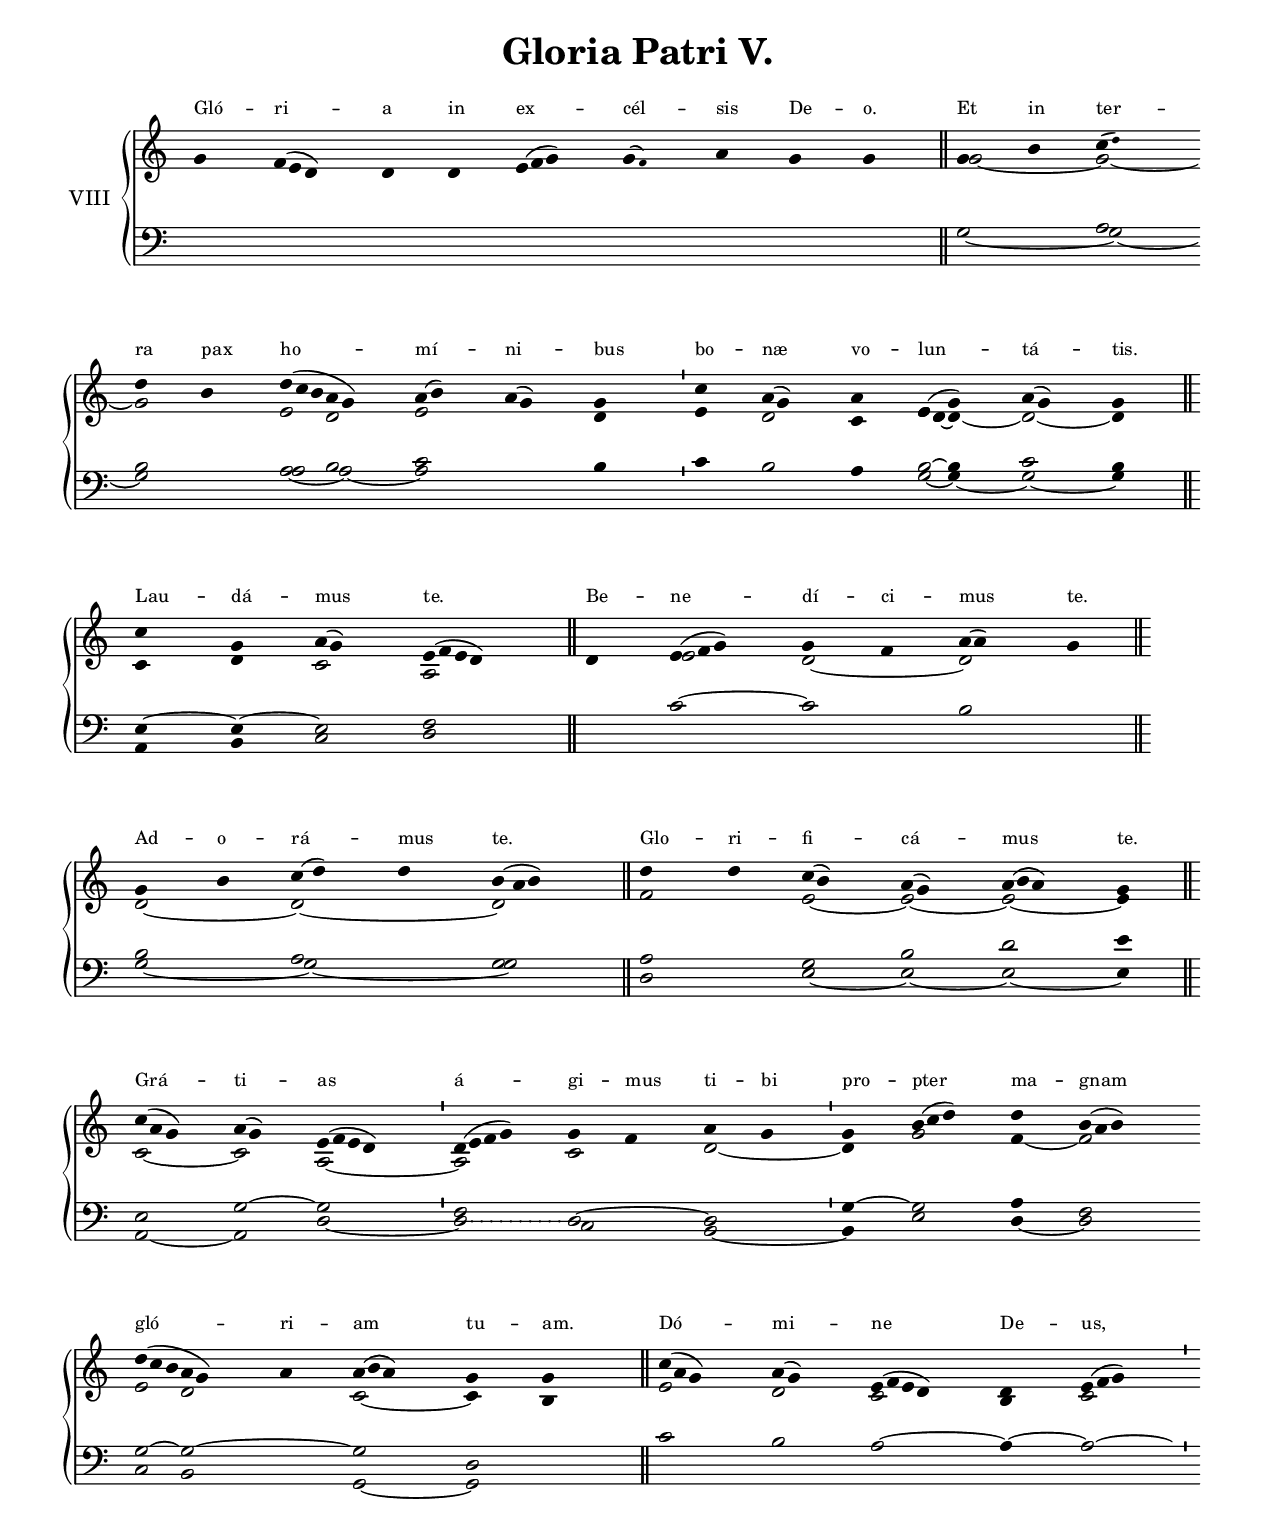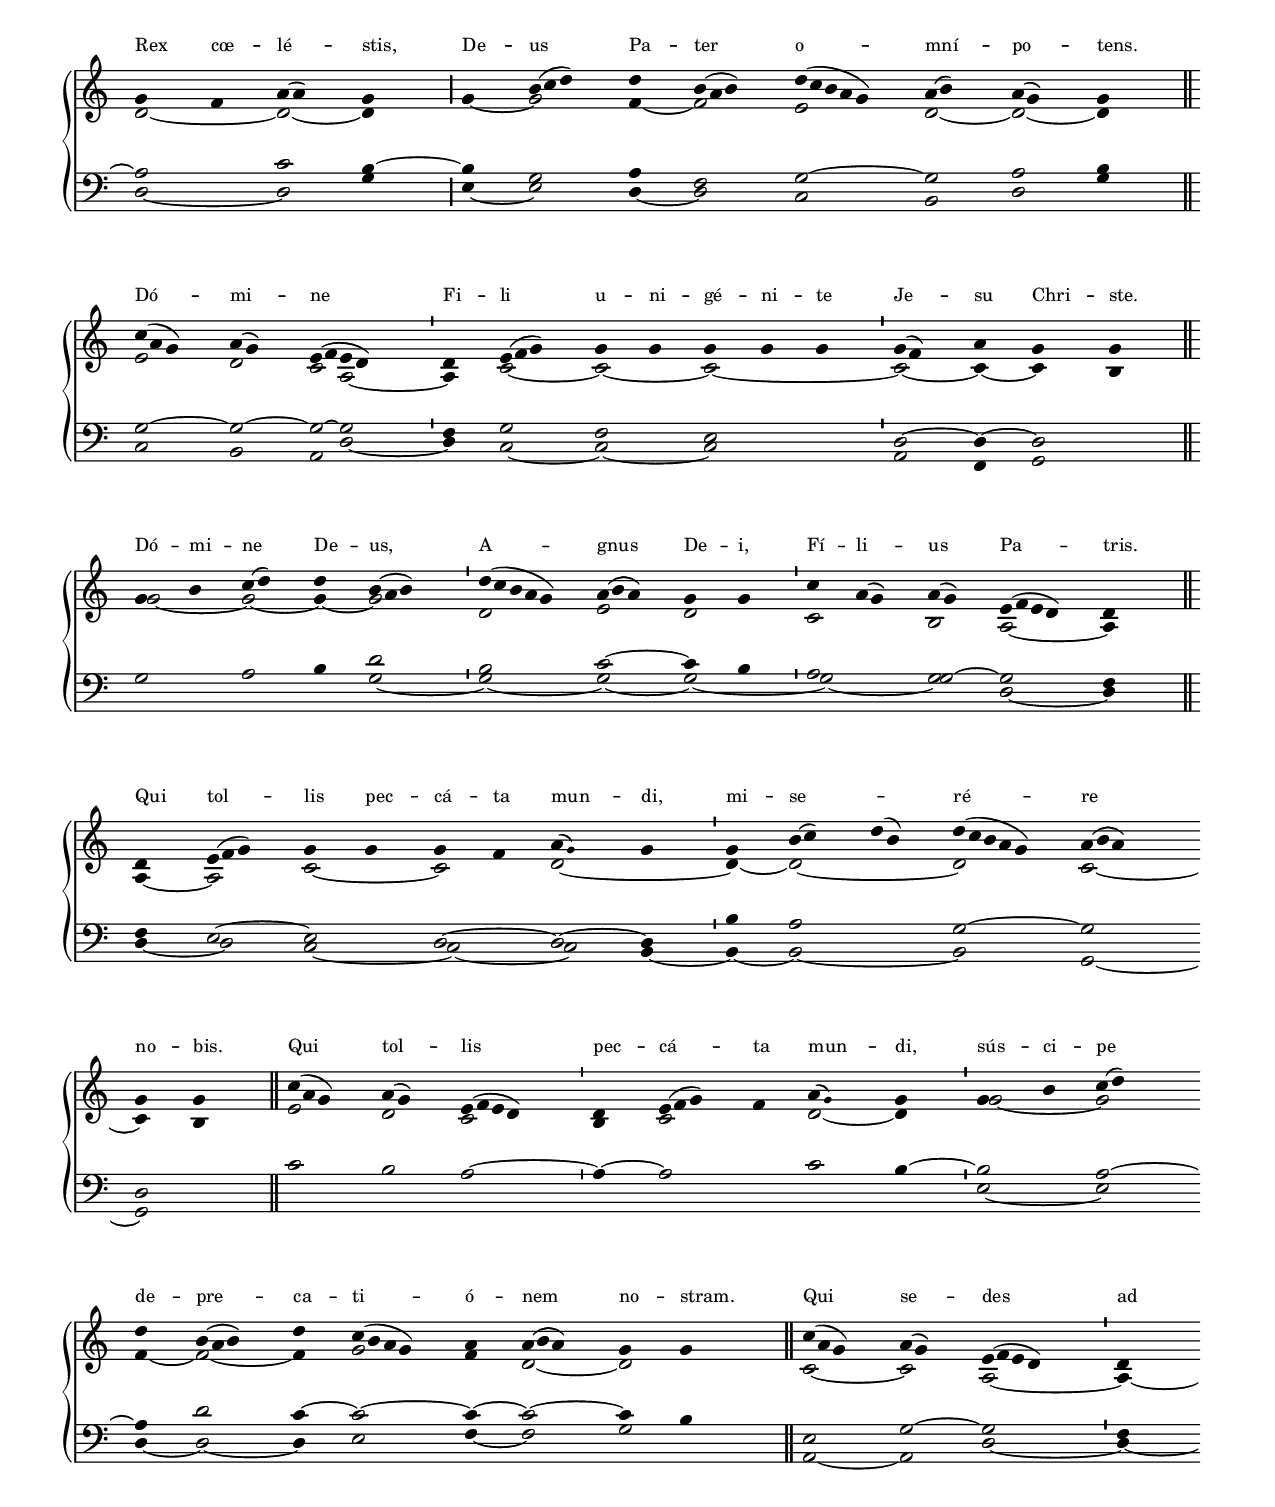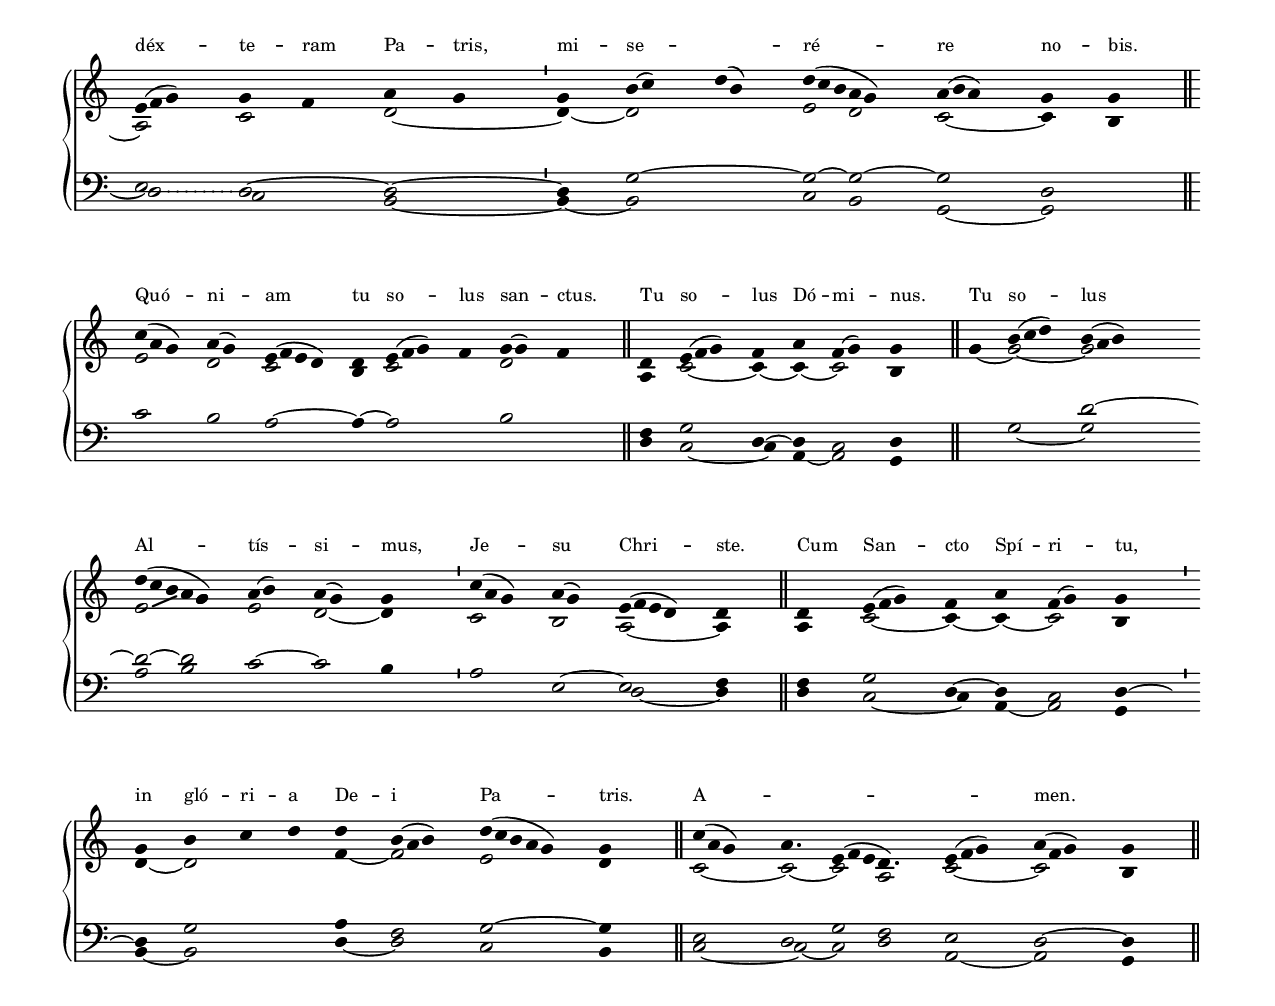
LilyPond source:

\version "2.18"
\include "gregorian.ly"
\include "noh2.ily"

%Page reference: page v.30
%(volume.page)

global = {
 \key g \mixolydian
 \cadenzaOn 
 \override Glissando #'thickness = #2.0
}

\header {
  title = \markup \center-column {"Gloria Patri V." \vspace #1 }
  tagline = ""
  composer = ""
}

\paper {
 #(include-special-characters)
  oddHeaderMarkup = \markup \fill-line {
    \line {}
    \center-column {
      \on-the-fly #first-page     " "
      \on-the-fly #not-first-page ""
    }
    \line { \on-the-fly #print-page-number-check-first \fromproperty #'page:page-number-string }
  }
  evenHeaderMarkup = \markup \fill-line {
    \line { \on-the-fly #print-page-number-check-first \fromproperty #'page:page-number-string }
    \center-column { "" }
    \line {}
  }
}

chantText = \lyricmode {
Gló -- ri -- a in ex -- cél -- sis De -- o. 
Et in ter -- ra pax ho -- mí -- ni -- bus bo -- næ vo -- lun -- tá -- tis. 
Lau -- dá -- mus te. 
Be -- ne -- dí -- ci -- mus te. 
Ad -- o -- rá -- mus te. 
Glo -- ri -- fi -- cá -- mus te. 
Grá -- ti -- as á -- gi -- mus ti -- bi pro -- pter ma -- gnam gló -- ri -- am tu -- am. 
Dó -- mi -- ne De -- us, Rex cœ -- lé -- stis, 
De -- us Pa -- ter o -- mní -- po -- tens. 
Dó -- mi -- ne Fi -- li u -- ni -- gé -- ni -- te Je -- su Chri -- ste. 
Dó -- mi -- ne De -- us, A -- gnus De -- i, Fí -- li -- us Pa -- tris. 
Qui tol -- lis pec -- cá -- ta mun -- di, mi -- se -- _ ré -- re no -- bis. 
Qui tol -- lis pec -- cá -- ta mun -- di, sús -- ci -- pe de -- pre -- ca -- ti -- ó -- nem no -- stram. 
Qui se -- des ad déx -- te -- ram Pa -- tris, mi -- se -- _ ré -- re no -- bis. 
Quó -- ni -- am tu so -- lus san -- ctus. 
Tu so -- lus Dó -- mi -- nus. 
Tu so -- lus Al -- tís -- si -- mus, Je -- su Chri -- ste. 
Cum San -- cto Spí -- ri -- tu, in gló -- ri -- a De -- i Pa -- tris. 
A -- _ _ _ men. }

chantMusic = {
\tieDown   g'4 f'4 ( e'4 d'4) d'4 d'4 e'4 ( f'4 g'4) g'4 ( \once \tweak #'font-size #-4 f' ) a'4 g'4 g'4 \finalis
 g'4 b'4 c''4 ( \once \tweak #'font-size #-4 d'' ) \forceBreak
 d''4 b'4 d''4 ( c''4 b'4 a'4 g'4) a'4 ( b'4) a'4 ( g'4) g'4 \divisioMinima
 c''4 a'4 ( g'4) a'4 e'4 ( d'4 g'4) a'4 ( g'4) g'4 \finalis
 \forceBreak
 c''4 g'4 a'4 ( g'4) e'4 ( f'4 e'4 d'4) \finalis
 d'4 e'4 ( f'4 g'4) g'4 f'4 a'4 ( a'4) g'4 \finalis
 \forceBreak
 g'4 b'4 c''4 ( d''4) d''4 b'4 ( a'4 b'4) \finalis
 d''4 d''4 c''4 ( b'4) a'4 ( g'4) a'4 ( b'4 a'4) g'4 \finalis
 \forceBreak
 c''4 ( a'4 g'4) a'4 ( g'4) e'4 ( f'4 e'4 d'4) \divisioMinima
 d'4 ( e'4 f'4 g'4) g'4 f'4 a'4 g'4 \divisioMinima
 g'4 b'4 ( c''4 d''4) d''4 b'4 ( a'4 b'4) \forceBreak
 d''4 ( c''4 b'4 a'4 g'4) a'4 a'4 ( b'4 a'4) g'4 g'4 \finalis
 c''4 ( a'4 g'4) a'4 ( g'4) e'4 ( f'4 e'4 d'4) d'4 e'4 ( f'4 g'4) \divisioMinima
 \forceBreak
 g'4 f'4 a'4 ( a'4) g'4 \divisioMaior
 g'4 b'4 ( c''4 d''4) d''4 b'4 ( a'4 b'4) d''4 ( c''4 b'4 a'4 g'4) a'4 ( b'4) a'4 ( g'4) g'4 \finalis
 \forceBreak
 c''4 ( a'4 g'4) a'4 ( g'4) e'4 ( f'4 e'4 d'4) \divisioMinima
 d'4 e'4 ( f'4 g'4) g'4 g'4 g'4 g'4 g'4 \divisioMinima
 g'4 ( f'4) a'4 g'4 g'4 \finalis
 \forceBreak
 g'4 b'4 c''4 ( d''4) d''4 b'4 ( a'4 b'4) \divisioMinima
 d''4 ( c''4 b'4 a'4 g'4) a'4 ( b'4 a'4) g'4 g'4 \divisioMinima
 c''4 a'4 ( g'4) a'4 ( g'4) e'4 ( f'4 e'4 d'4) d'4 \finalis
 \forceBreak
 d'4 e'4 ( f'4 g'4) g'4 g'4 g'4 f'4 a'4 ( \once \tweak #'font-size #-4 g' ) g'4 \divisioMinima
 g'4 b'4 ( c''4) d''4 ( b'4) d''4 ( c''4 b'4 a'4 g'4) a'4 ( b'4 a'4) \forceBreak
 g'4 g'4 \finalis
 c''4 ( a'4 g'4) a'4 ( g'4) e'4 ( f'4 e'4 d'4) \divisioMinima
 d'4 e'4 ( f'4 g'4) f'4 a'4 ( \once \tweak #'font-size #-4 g' ) g'4 \divisioMinima
 g'4 b'4 c''4 ( d''4) \forceBreak
 d''4 b'4 ( a'4 b'4) d''4 c''4 ( b'4 a'4 g'4) a'4 a'4 ( b'4 a'4) g'4 g'4 \finalis
 c''4 ( a'4 g'4) a'4 ( g'4) e'4 ( f'4 e'4 d'4) \divisioMinima
 d'4 \forceBreak
 e'4 ( f'4 g'4) g'4 f'4 a'4 g'4 \divisioMinima
 g'4 b'4 ( c''4) d''4 ( b'4) d''4 ( c''4 b'4 a'4 g'4) a'4 ( b'4 a'4) g'4 g'4 \finalis
 \forceBreak
 c''4 ( a'4 g'4) a'4 ( g'4)
 e'4 ( f'4 e'4 d'4) d'4 e'4 ( f'4 g'4) f'4 g'4 ( g'4) f'4 \finalis
 d'4 e'4 ( f'4 g'4) f'4 a'4 f'4 ( g'4) g'4 \finalis
 g'4 b'4 ( c''4 d''4) b'4 ( a'4 b'4) \forceBreak
 d''4 ( c''4 b'4 a'4 g'4) a'4 ( b'4) a'4 ( g'4) g'4 \divisioMinima
 c''4 ( a'4 g'4) a'4 ( g'4) e'4 ( f'4 e'4 d'4) d'4 \finalis
 d'4 e'4 ( f'4 g'4) f'4 a'4 f'4 ( g'4) g'4 \divisioMinima
 \forceBreak
 g'4 b'4 c''4 d''4 d''4 b'4 ( a'4 b'4) d''4 ( c''4 b'4 a'4 g'4) g'4 \finalis
 c''4 ( a'4 g'4) a'4. e'4 ( f'4 e'4 d'4.) e'4 ( f'4 g'4) a'4 ( f'4 g'4) g'4 \finalis

}

altoMusic = {
r2*14/2 \finalis
g'2 ~ g'2 ~ g'2 e'2*3/2 d'2 e'2*4/2 d'4 \divisioMinima
e'4 d'2 c'4 e'4 d'4 ~ d'4 ~ d'2 ~ d'4 \finalis
c'4 d'4 c'2 a2*4/2 \finalis
r4 e'2*3/2 d'2 ~ d'2*3/2 \finalis
d'2 ~ d'2*3/2 ~ d'2*3/2 \finalis
f'2 e'2 ~ e'2 ~ e'2*3/2 ~ e'4 \finalis
c'2*3/2 ~ c'2 a2*4/2 ~ \divisioMinima
a2*4/2 c'2 d'2 ~ \divisioMinima
d'4 g'2*3/2 f'4 ~ f'2*3/2 e'2*3/2 d'2*3/2 c'2*3/2 ~ c'4 b4 \finalis
e'2*3/2 d'2 c'2*4/2 b4 c'2*3/2 \divisioMinima
d'2 ~ d'2 ~ d'4 \divisioMaior
g'4 ~ g'2*3/2 f'4 ~ f'2*3/2 e'2*5/2 d'2 ~ d'2 ~ d'4 \finalis
e'2*3/2 d'2 c'2 a2 ~ \divisioMinima
a4 c'2*3/2 ~ c'2 ~ c'2*3/2 ~ \divisioMinima
c'2 ~ c'4 ~ c'4 b4 \finalis
g'2 ~ g'2 ~ g'4 ~ g'2*3/2 \divisioMinima
d'2*5/2 e'2*3/2 d'2 \divisioMinima
c'2*3/2 b2 a2*4/2 ~ a4 \finalis
a4 ~ a2*3/2 c'2 ~ c'2 d'2*3/2 ~ \divisioMinima
d'4 ~ d'2*4/2 ~ d'2*5/2 c'2*3/2 ~ c'4 b4 \finalis
e'2*3/2 d'2 c'2*4/2 \divisioMinima
b4 c'2*4/2 d'2 ~ d'4 \divisioMinima
g'2 ~ g'2 f'4 ~ f'2*3/2 ~ f'4 g'2*4/2 f'4 d'2*3/2 ~ d'2 \finalis
c'2*3/2 ~ c'2 a2*4/2 ~ \divisioMinima
a4 ~ a2*3/2 c'2 d'2 ~ \divisioMinima
d'4 ~ d'2*4/2 e'2*3/2 d'2 c'2*3/2 ~ c'4 b4 \finalis
e'2*3/2 d'2 c'2*4/2 b4 c'2*4/2 d'2*3/2 \finalis
a4 c'2*3/2 ~ c'4 ~ c'4 ~ c'2 b4 \finalis
g'4 ~ g'2*3/2 ~ g'2*3/2 e'2*3/2 -\tweak Glissando.Y-offset #-0.8 \glissando a'4 g'4 e'2 d'2 ~ d'4 \divisioMinima
c'2*3/2 b2 a2*4/2 ~ a4 \finalis
a4 c'2*3/2 ~ c'4 ~ c'4 ~ c'2 b4 \divisioMinima
d'4 ~ d'2*3/2 f'4 ~ f'2*3/2 e'2*5/2 d'4 \finalis
c'2*3/2 ~ c'2*3/4 ~ c'2*3/2 a2*3/4 c'2*3/2 ~ c'2*3/2 b4 \finalis
}

tenorMusic = {
r2*14/2 \finalis
r2 a2 b2 \shiftRight a2*3/2 b2 c'2*4/2 b4 \divisioMinima
c'4 b2 a4 b2 ~ b4 c'2 b4 \finalis
e4 ~ e4 ~ e2 f2*4/2 \finalis
r4 c'2*3/2 ~ c'2 b2*3/2 \finalis
b2 a2*3/2 g2*3/2 \finalis
a2 g2 b2 d'2*3/2 e'4 \finalis
e2*3/2 g2 ~ g2*4/2 \divisioMinima
f2*4/2 d2 ~ d2 \divisioMinima
g4 ~ g2*3/2 a4 f2*3/2 g2*3/2 ~ g2*3/2 ~ g2*3/2 d2 \finalis
c'2*3/2 b2 a2*4/2 ~ a4 ~ a2*3/2 ~ \divisioMinima
a2 c'2 b4 ~ \divisioMaior
b4 g2*3/2 a4 f2*3/2 g2*5/2 ~ g2 a2 b4 \finalis
g2*3/2 ~ g2 ~ g2 ~ g2 \divisioMinima
f4 g2*3/2 f2 e2*3/2 \divisioMinima
d2 ~ d4 ~ d2 \finalis
g2 a2 b4 d'2*3/2 \divisioMinima
b2*5/2 c'2*3/2 ~ c'4 b4 \divisioMinima
a2*3/2 \shiftRight g2 ~ g2*4/2 f4 \finalis
f4 e2*3/2 ~ e2 d2 ~ d2 ~ d4 \divisioMinima
b4 a2*4/2 g2*5/2 ~ g2*3/2 d2 \finalis
c'2*3/2 b2 a2*4/2 ~ \divisioMinima
a4 ~ a2*4/2 c'2 b4 ~ \divisioMinima
b2 a2 ~ a4 d'2*3/2 c'4 ~ c'2*4/2 ~ c'4 ~ c'2*3/2 ~ c'4 b4 \finalis
e2*3/2 g2 ~ g2*4/2 \divisioMinima
f4 e2*3/2 d2 ~ d2 ~ \divisioMinima
d4 g2*4/2 ~ g2*3/2 ~ g2 ~ g2*3/2 d2 \finalis
c'2*3/2 b2 a2*4/2 ~ a4 ~ a2*4/2 b2*3/2 \finalis
f4 g2*3/2 d4 ~ d4 c2 d4 \finalis
r2*4/2 d'2*3/2 ~ d'2*3/2 ~ d'2 c'2 ~ c'2 b4 \divisioMinima
a2*3/2 e2 ~ e2*4/2 f4 \finalis
f4 g2*3/2 d4 ~ d4 c2 d4 ~ \divisioMinima
d4 g2*3/2 a4 f2*3/2 g2*5/2 ~ g4 \finalis
e2*3/2 d2*3/4 g2*3/2 f2*3/4 e2*3/2 d2*3/2 ~ d4 \finalis
}

bassMusic = {
r2*14/2 \finalis
g2 ~ g2 ~ g2 a2*3/2 ~ a2 ~ a2*4/2 r4 \divisioMinima
r2*4/2 g2 ~ g4 ~ g2 ~ g4 \finalis
a,4 b,4 c2 d2*4/2 \finalis
r4 r2*8/2 \finalis
g2 ~ g2*3/2 ~ \shiftRight g2*3/2 \finalis
d2 e2 ~ e2 ~ e2*3/2 ~ e4 \finalis
a,2*3/2 ~ a,2 d2*4/2 ~ \divisioMinima
d2*4/2 c2 b,2 ~ \divisioMinima
b,4 e2*3/2 d4 ~ d2*3/2 c2*3/2 b,2*3/2 g,2*3/2 ~ g,2 \finalis
r2*13/2 \divisioMinima
d2 ~ d2 g4 \divisioMaior
e4 ~ e2*3/2 d4 ~ d2*3/2 c2*5/2 b,2 d2 g4 \finalis
c2*3/2 b,2 a,2 d2 ~ \divisioMinima
d4 c2*3/2 ~ c2 ~ c2*3/2 \divisioMinima
a,2 f,4 g,2 \finalis
r2*5/2 g2*3/2 ~ \divisioMinima
g2*5/2 ~ g2*3/2 ~ g2 ~ \divisioMinima
g2*3/2 ~ g2 d2*4/2 ~ d4 \finalis
d4 ~ d2*3/2 c2 ~ c2 ~ c2 b,4 ~ \divisioMinima
b,4 ~ b,2*4/2 ~ b,2*5/2 g,2*3/2 ~ g,2 \finalis
r2*9/2 \divisioMinima
r2*8/2 \divisioMinima
e2 ~ e2 d4 ~ d2*3/2 ~ d4 e2*4/2 f4 ~ f2*3/2 g2 \finalis
a,2*3/2 ~ a,2 d2*4/2 ~ \divisioMinima
d4 ~ d2*3/2 c2 b,2 ~ \divisioMinima
b,4 ~ b,2*4/2 c2*3/2 b,2 g,2*3/2 ~ g,2 \finalis
r2*17/2 \finalis
d4 c2*3/2 ~ c4 a,4 ~ a,2 g,4 \finalis
r4 g2*3/2 ~ g2*3/2 a2*3/2 b2 r2*5/2 \divisioMinima
r2*5/2 d2*4/2 ~ d4 \finalis
d4 c2*3/2 ~ c4 a,4 ~ a,2 g,4 \divisioMinima
b,4 ~ b,2*3/2 d4 ~ d2*3/2 c2*5/2 b,4 \finalis
c2*3/2 ~ c2*3/4 ~ c2*3/2 d2*3/4 a,2*3/2 ~ a,2*3/2 g,4 \finalis
}

voiceLines = {
\voiceLineStyle


s2*84/2
\allowVoiceLineBreak
\voiceLine "down" "down" d2*4/2 d2*1/2


s2*181/2
\allowVoiceLineBreak
\voiceLine "down" "down" d2*3/2 d2*1/2


}

\score{
  <<
    \new Lyrics
    \new GrandStaff <<
      \set GrandStaff.autoBeaming = ##f
      \set GrandStaff.instrumentName = \markup \center-column {
        "VIII"
      }
      \new Staff = up <<
        \new Voice = "chant" {
          \voiceOne \global \chantMusic
        }
        \new Voice {
          \voiceTwo \global \altoMusic
        }
      >>

      \new Staff = down <<
        \clef bass
        \new Voice {
          \voiceOne \global \tenorMusic
        }
        \new Voice {
          \voiceTwo \global \bassMusic
        }
	\new Voice {
        \voiceThree \global \voiceLines
        }
      >>
    >>
    \context Lyrics {
      \lyricsto chant {
      \chantText
    }
    }
  >>
}
